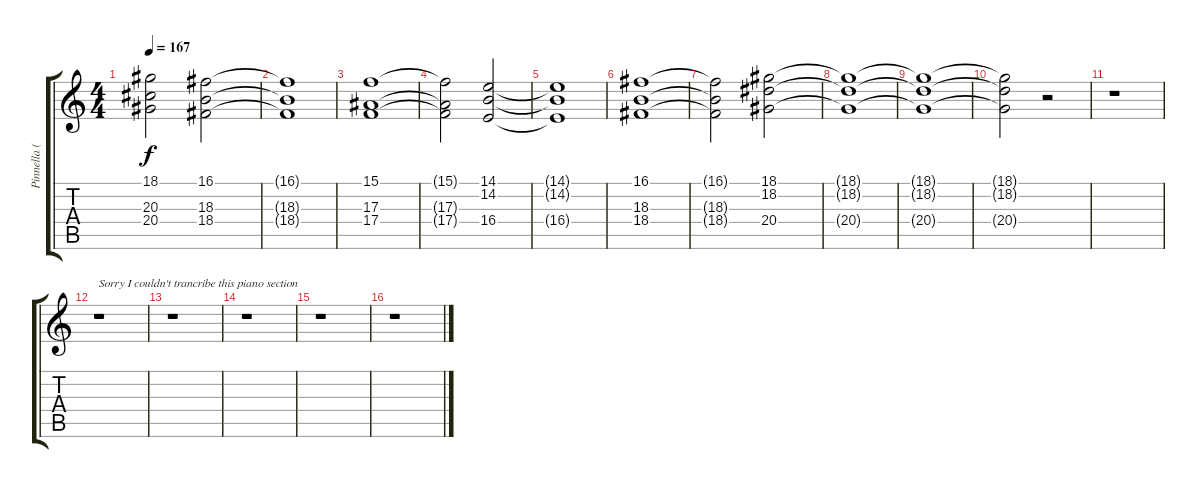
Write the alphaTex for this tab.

\track ("Pinnella (strings)" "Pinnella (") {instrument synthstrings1}
\staff {score tabs}
\tuning (D4 A3 F3 C3 G2 D2) {hide}
\ts (4 4)
\tempo 167
\clef g2
\ks c
(18.1{t} 20.3{t} 20.4{t}).2{dy f} (16.1 18.3 18.4).2 |
(16.1{t} 18.3{t} 18.4{t}).1 |
(15.1 17.3 17.4).1 |
(15.1{t} 17.3{t} 17.4{t}).2 (14.1 14.2 16.4).2 |
(14.1{t} 14.2{t} 16.4{t}).1 |
(16.1 18.3 18.4).1 |
(16.1{t} 18.3{t} 18.4{t}).2 (18.1 18.2 20.4).2 |
(18.1{t} 18.2{t} 20.4{t}).1 |
(18.1{t} 18.2{t} 20.4{t}).1 |
(18.1{t} 18.2{t} 20.4{t}).2 r.2 |
r.1 |
r.1{txt "Sorry I couldn't trancribe this piano section"} |
r.1 |
r.1 |
r.1 |
r.1
